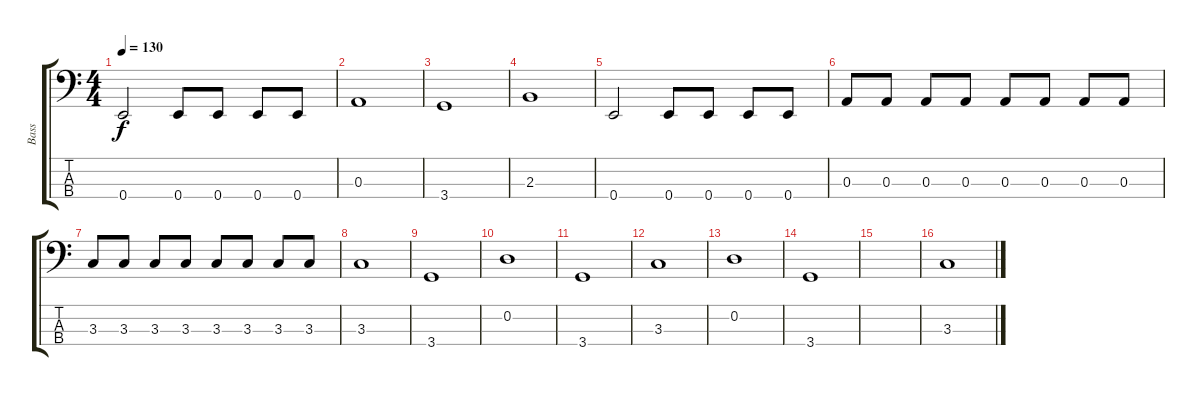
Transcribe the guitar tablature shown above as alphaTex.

\track ("Bass" "Bass") {instrument electricbassfinger}
\staff {score tabs}
\tuning (G2 D2 A1 E1) {hide}
\ts (4 4)
\tempo 130
\clef f4
\ks c
0.4.2{dy f} 0.4.8 0.4.8 0.4.8 0.4.8 |
0.3.1 |
3.4.1 |
2.3.1 |
0.4.2 0.4.8 0.4.8 0.4.8 0.4.8 |
0.3.8 0.3.8 0.3.8 0.3.8 0.3.8 0.3.8 0.3.8 0.3.8 |
3.3.8 3.3.8 3.3.8 3.3.8 3.3.8 3.3.8 3.3.8 3.3.8 |
3.3.1 |
3.4.1 |
0.2.1 |
3.4.1 |
3.3.1 |
0.2.1 |
3.4.1 |
|
3.3.1
